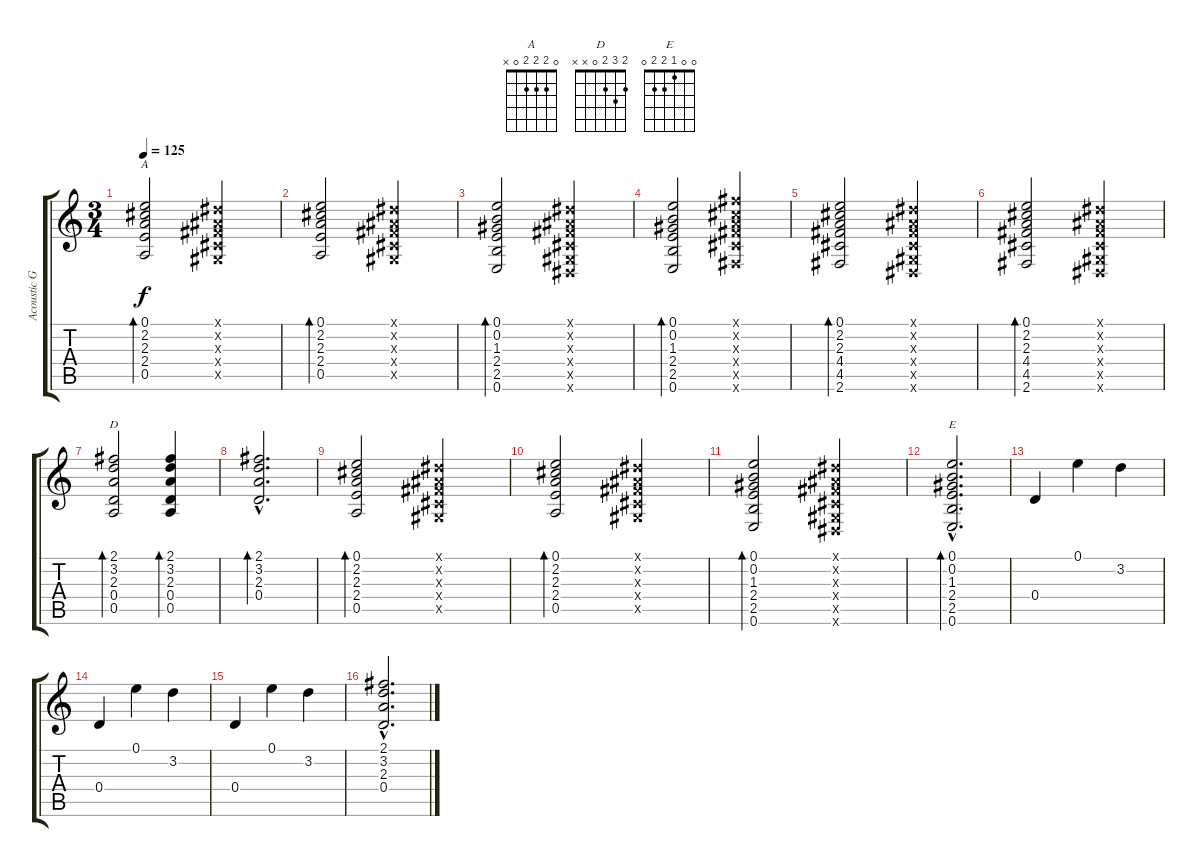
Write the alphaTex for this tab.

\track ("Acoustic Guitar" "Acoustic G") {instrument acousticguitarsteel}
\staff {score tabs}
\tuning (E4 B3 G3 D3 A2 E2) {hide}
\chord ("A" 0 2 2 2 0 x)
\chord ("D" 2 3 2 0 x x)
\chord ("E" 0 0 1 2 2 0)
\ts (3 4)
\tempo 125
\clef g2
\ks c
(0.1 2.2 2.3 2.4 0.5).2{bd 30 ch "A" dy f} (-1.1{x} -1.2{x} -1.3{x} -1.4{x} -1.5{x}).4 |
(0.1 2.2 2.3 2.4 0.5).2{bd 30} (-1.1{x} -1.2{x} -1.3{x} -1.4{x} -1.5{x}).4 |
(0.1 0.2 1.3 2.4 2.5 0.6).2{bd 30} (-1.1{x} -1.2{x} -1.3{x} -1.4{x} -1.5{x} -1.6{x}).4 |
(0.1 0.2 1.3 2.4 2.5 0.6).2{bd 30} (2.1{x} 2.2{x} 2.3{x} 4.4{x} 4.5{x} 2.6{x}).4 |
(0.1 2.2 2.3 4.4 4.5 2.6).2{bd 30} (-1.1{x} -1.2{x} -1.3{x} -1.4{x} -1.5{x} -1.6{x}).4 |
(0.1 2.2 2.3 4.4 4.5 2.6).2{bd 30} (-1.1{x} -1.2{x} -1.3{x} -1.4{x} -1.5{x} -1.6{x}).4 |
(2.1 3.2 2.3 0.4 0.5).2{bd 30 ch "D"} (2.1 3.2 2.3 0.4 0.5).4{bd 30} |
(2.1{hac} 3.2{hac} 2.3{hac} 0.4{hac}).2{d bd 30} |
(0.1 2.2 2.3 2.4 0.5).2{bd 30} (-1.1{x} -1.2{x} -1.3{x} -1.4{x} -1.5{x}).4 |
(0.1 2.2 2.3 2.4 0.5).2{bd 30} (-1.1{x} -1.2{x} -1.3{x} -1.4{x} -1.5{x}).4 |
(0.1 0.2 1.3 2.4 2.5 0.6).2{bd 30} (-1.1{x} -1.2{x} -1.3{x} -1.4{x} -1.5{x} -1.6{x}).4 |
(0.1{hac} 0.2{hac} 1.3{hac} 2.4{hac} 2.5{hac} 0.6{hac}).2{d bd 120 ch "E"} |
0.4.4 0.1.4 3.2.4 |
0.4.4 0.1.4 3.2.4 |
0.4.4 0.1.4 3.2.4 |
(2.1{hac} 3.2{hac} 2.3{hac} 0.4{hac}).2{d}
